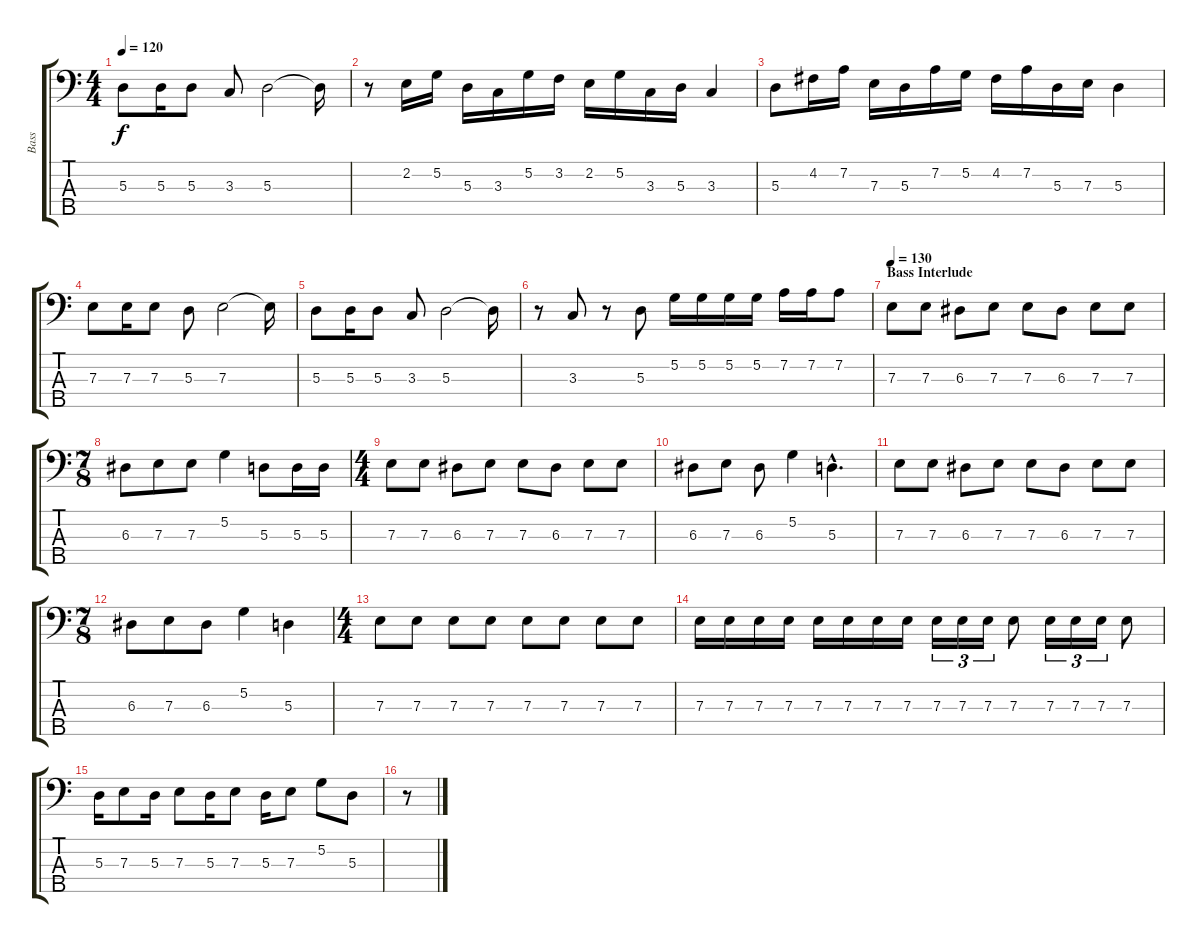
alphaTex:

\track ("Bass" "Bass") {instrument electricbassfinger}
\staff {score tabs}
\tuning (G2 D2 A1 E1 B0) {hide}
\ts (4 4)
\tempo 120
\clef f4
\ks c
5.3.8{dy f} 5.3.16 5.3.8 3.3.8 5.3.2 5.3{t}.16 |
r.8 2.2.16 5.2.16 5.3.16 3.3.16 5.2.16 3.2.16 2.2.16 5.2.16 3.3.16 5.3.16 3.3.4 |
5.3.8 4.2.16 7.2.16 7.3.16 5.3.16 7.2.16 5.2.16 4.2.16 7.2.16 5.3.16 7.3.16 5.3.4 |
7.3.8 7.3.16 7.3.8 5.3.8 7.3.2 7.3{t}.16 |
5.3.8 5.3.16 5.3.8 3.3.8 5.3.2 5.3{t}.16 |
r.8 3.3.8 r.8 5.3.8 5.2.16 5.2.16 5.2.16 5.2.16 7.2.16 7.2.16 7.2.8 |
\section ("" "Bass Interlude")
\tempo 130
7.3.8{volume 14} 7.3.8 6.3.8 7.3.8 7.3.8 6.3.8 7.3.8 7.3.8 |
\ts (7 8)
6.3.8 7.3.8 7.3.8 5.2.4 5.3.8 5.3.16 5.3.16 |
\ts (4 4)
7.3.8 7.3.8 6.3.8 7.3.8 7.3.8 6.3.8 7.3.8 7.3.8 |
6.3.8 7.3.8 6.3.8 5.2.4 5.3{hac}.4{d} |
7.3.8 7.3.8 6.3.8 7.3.8 7.3.8 6.3.8 7.3.8 7.3.8 |
\ts (7 8)
6.3.8 7.3.8 6.3.8 5.2.4 5.3.4 |
\ts (4 4)
7.3.8 7.3.8 7.3.8 7.3.8 7.3.8 7.3.8 7.3.8 7.3.8 |
7.3.16 7.3.16 7.3.16 7.3.16 7.3.16 7.3.16 7.3.16 7.3.16 7.3.16{tu (3 2)} 7.3.16{tu (3 2)} 7.3.16{tu (3 2)} 7.3.8 7.3.16{tu (3 2)} 7.3.16{tu (3 2)} 7.3.16{tu (3 2)} 7.3.8 |
5.3.16 7.3.8 5.3.16 7.3.8 5.3.16 7.3.8 5.3.16 7.3.8 5.2.8 5.3.8 |
r.8
